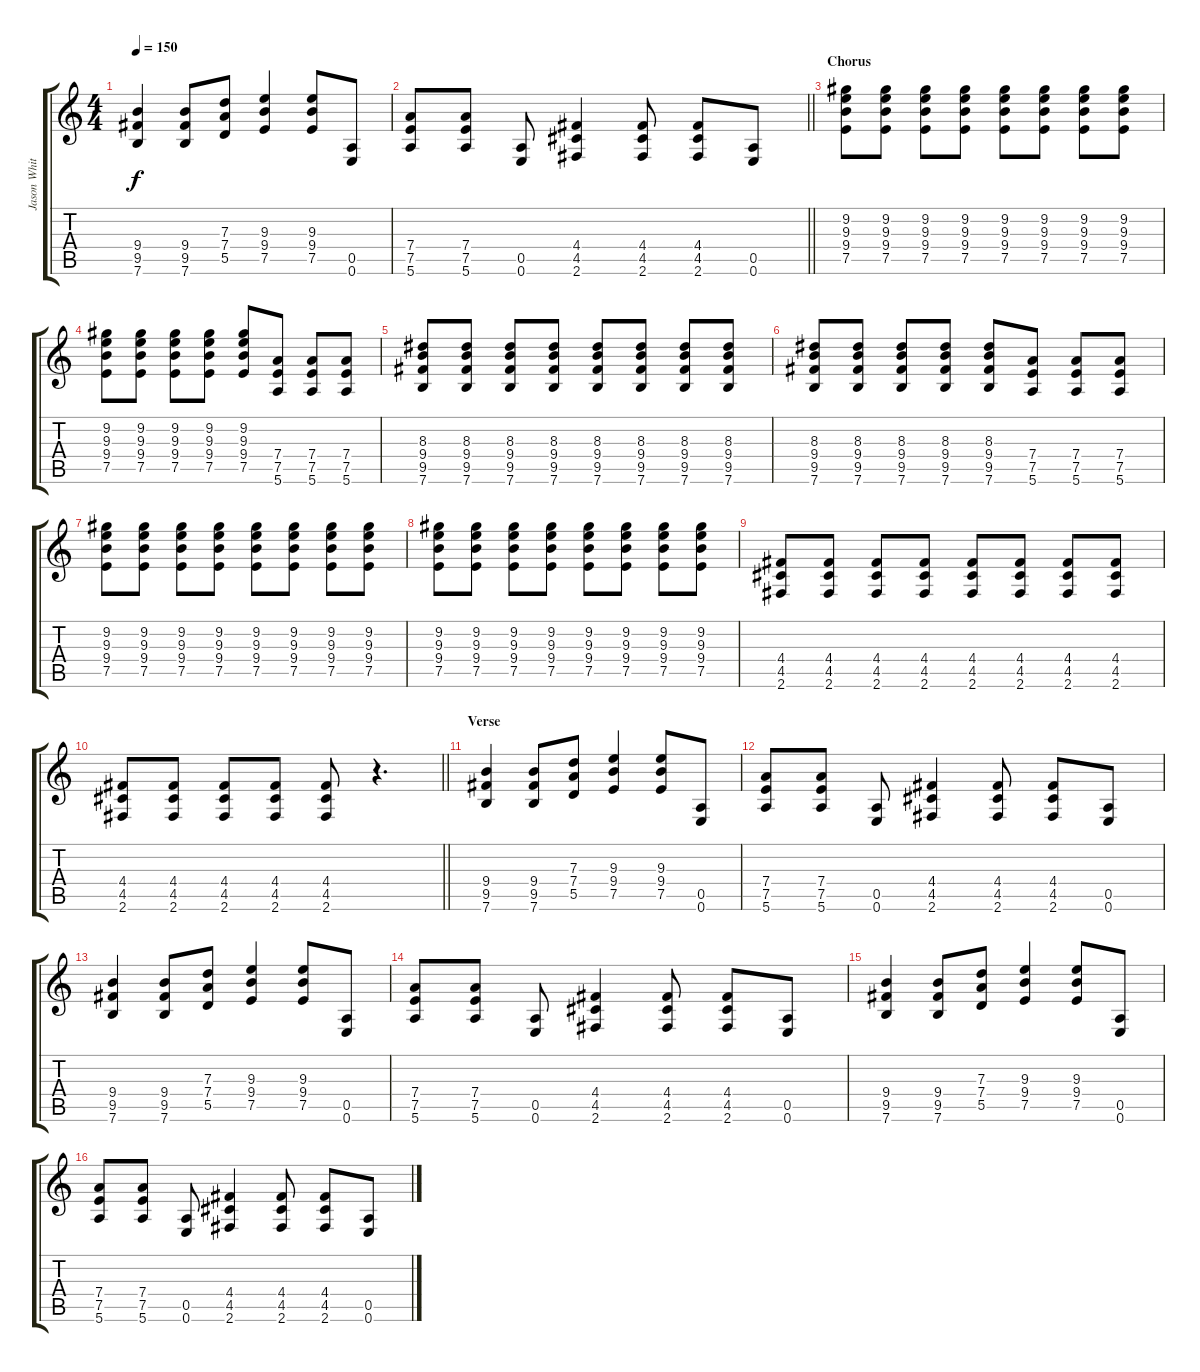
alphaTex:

\track ("Jason White" "Jason Whit") {instrument distortionguitar}
\staff {score tabs}
\tuning (E4 B3 G3 D3 A2 E2) {hide}
\ts (4 4)
\tempo 150
\clef g2
\ks c
(9.4 9.5 7.6).4{dy f} (9.4 9.5 7.6).8 (7.3 7.4 5.5).8 (9.3 9.4 7.5).4 (9.3 9.4 7.5).8 (0.5 0.6).8 |
\barLineRight lightlight
(7.4 7.5 5.6).8 (7.4 7.5 5.6).8 (0.5 0.6).8 (4.4 4.5 2.6).4 (4.4 4.5 2.6).8 (4.4 4.5 2.6).8 (0.5 0.6).8 |
\section ("" "Chorus")
(9.2 9.3 9.4 7.5).8 (9.2 9.3 9.4 7.5).8 (9.2 9.3 9.4 7.5).8 (9.2 9.3 9.4 7.5).8 (9.2 9.3 9.4 7.5).8 (9.2 9.3 9.4 7.5).8 (9.2 9.3 9.4 7.5).8 (9.2 9.3 9.4 7.5).8 |
(9.2 9.3 9.4 7.5).8 (9.2 9.3 9.4 7.5).8 (9.2 9.3 9.4 7.5).8 (9.2 9.3 9.4 7.5).8 (9.2 9.3 9.4 7.5).8 (7.4 7.5 5.6).8 (7.4 7.5 5.6).8 (7.4 7.5 5.6).8 |
(8.3 9.4 9.5 7.6).8 (8.3 9.4 9.5 7.6).8 (8.3 9.4 9.5 7.6).8 (8.3 9.4 9.5 7.6).8 (8.3 9.4 9.5 7.6).8 (8.3 9.4 9.5 7.6).8 (8.3 9.4 9.5 7.6).8 (8.3 9.4 9.5 7.6).8 |
(8.3 9.4 9.5 7.6).8 (8.3 9.4 9.5 7.6).8 (8.3 9.4 9.5 7.6).8 (8.3 9.4 9.5 7.6).8 (8.3 9.4 9.5 7.6).8 (7.4 7.5 5.6).8 (7.4 7.5 5.6).8 (7.4 7.5 5.6).8 |
(9.2 9.3 9.4 7.5).8 (9.2 9.3 9.4 7.5).8 (9.2 9.3 9.4 7.5).8 (9.2 9.3 9.4 7.5).8 (9.2 9.3 9.4 7.5).8 (9.2 9.3 9.4 7.5).8 (9.2 9.3 9.4 7.5).8 (9.2 9.3 9.4 7.5).8 |
(9.2 9.3 9.4 7.5).8 (9.2 9.3 9.4 7.5).8 (9.2 9.3 9.4 7.5).8 (9.2 9.3 9.4 7.5).8 (9.2 9.3 9.4 7.5).8 (9.2 9.3 9.4 7.5).8 (9.2 9.3 9.4 7.5).8 (9.2 9.3 9.4 7.5).8 |
(4.4 4.5 2.6).8 (4.4 4.5 2.6).8 (4.4 4.5 2.6).8 (4.4 4.5 2.6).8 (4.4 4.5 2.6).8 (4.4 4.5 2.6).8 (4.4 4.5 2.6).8 (4.4 4.5 2.6).8 |
\barLineRight lightlight
(4.4 4.5 2.6).8 (4.4 4.5 2.6).8 (4.4 4.5 2.6).8 (4.4 4.5 2.6).8 (4.4 4.5 2.6).8 r.4{d} |
\section ("" "Verse")
(9.4 9.5 7.6).4 (9.4 9.5 7.6).8 (7.3 7.4 5.5).8 (9.3 9.4 7.5).4 (9.3 9.4 7.5).8 (0.5 0.6).8 |
(7.4 7.5 5.6).8 (7.4 7.5 5.6).8 (0.5 0.6).8 (4.4 4.5 2.6).4 (4.4 4.5 2.6).8 (4.4 4.5 2.6).8 (0.5 0.6).8 |
(9.4 9.5 7.6).4 (9.4 9.5 7.6).8 (7.3 7.4 5.5).8 (9.3 9.4 7.5).4 (9.3 9.4 7.5).8 (0.5 0.6).8 |
(7.4 7.5 5.6).8 (7.4 7.5 5.6).8 (0.5 0.6).8 (4.4 4.5 2.6).4 (4.4 4.5 2.6).8 (4.4 4.5 2.6).8 (0.5 0.6).8 |
(9.4 9.5 7.6).4 (9.4 9.5 7.6).8 (7.3 7.4 5.5).8 (9.3 9.4 7.5).4 (9.3 9.4 7.5).8 (0.5 0.6).8 |
(7.4 7.5 5.6).8 (7.4 7.5 5.6).8 (0.5 0.6).8 (4.4 4.5 2.6).4 (4.4 4.5 2.6).8 (4.4 4.5 2.6).8 (0.5 0.6).8
